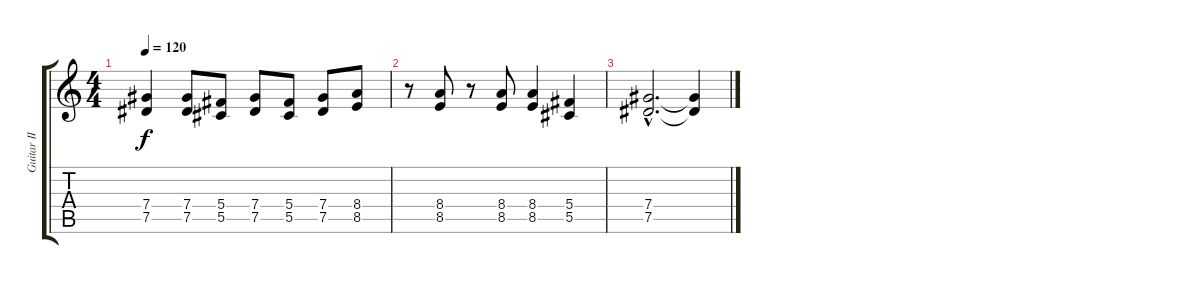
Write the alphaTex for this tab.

\track ("Guitar II" "Guitar II") {instrument distortionguitar}
\staff {score tabs}
\tuning (Eb4 Bb3 Gb3 Db3 Ab2 Eb2) {hide}
\ts (4 4)
\tempo 120
\clef g2
\ks c
(7.4 7.5).4{dy f} (7.4 7.5).8 (5.4 5.5).8 (7.4 7.5).8 (5.4 5.5).8 (7.4 7.5).8 (8.4 8.5).8 |
r.8 (8.4 8.5).8 r.8 (8.4 8.5).8 (8.4 8.5).4 (5.4 5.5).4 |
(7.4{hac} 7.5{hac}).2{d} (7.4{t} 7.5{t}).4
